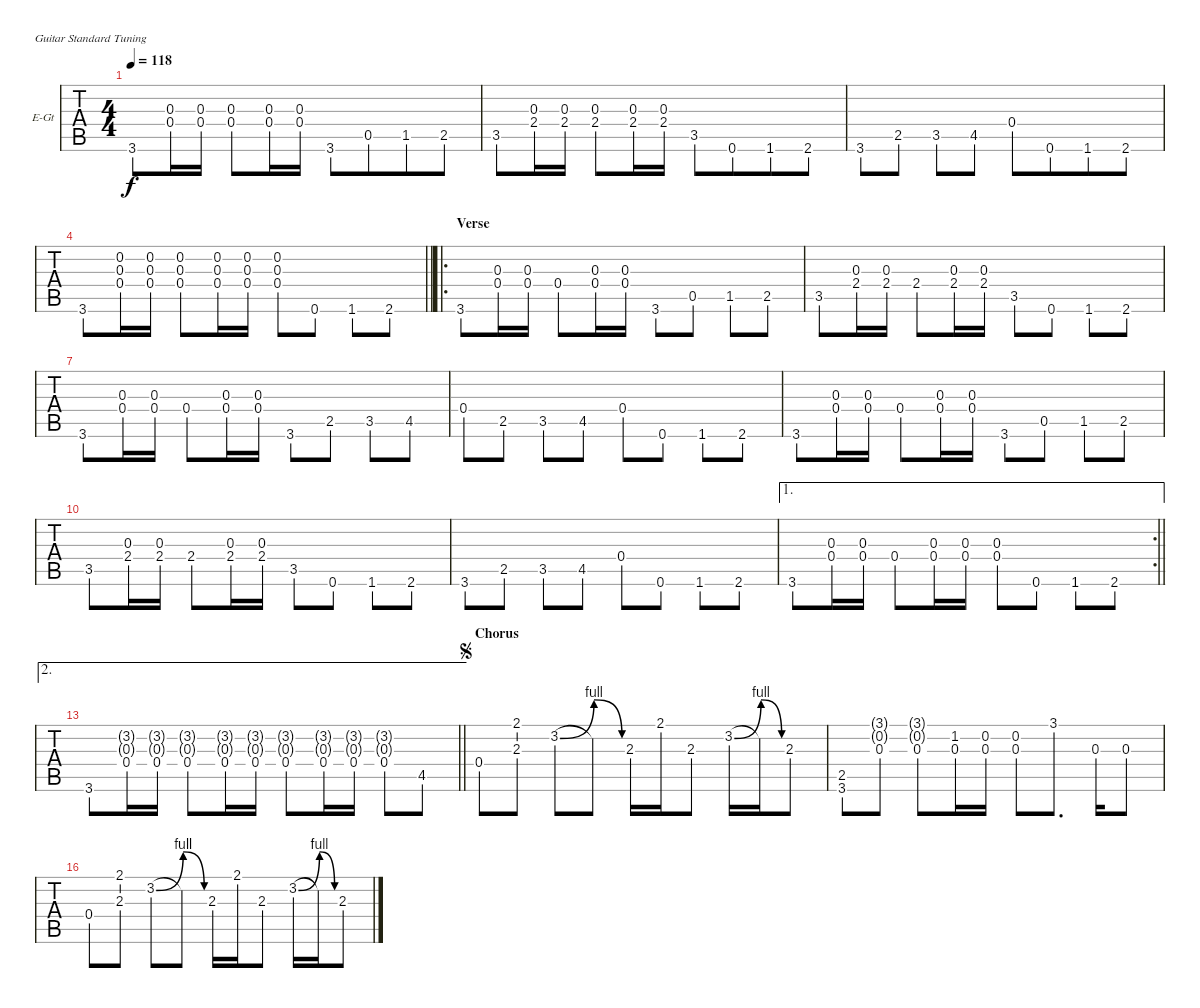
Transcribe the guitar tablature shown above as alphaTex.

\bracketExtendMode nobrackets
\firstSystemTrackNameOrientation horizontal
\otherSystemsTrackNameOrientation horizontal
\defaultBarNumberDisplay FirstOfSystem
\track ("Alt. Intro w/ fills" "E-Gt") {instrument electricguitarclean}
\staff {tabs}
\tuning (E4 B3 G3 D3 A2 E2)
\ts (4 4)
\tempo 118
\clef g2
\ks c
3.6.8{dy f} (0.3 0.4).16 (0.3 0.4).16 (0.3 0.4).8 (0.3 0.4).16 (0.3 0.4).16 3.6.8{beam merge} 0.5.8{beam merge} 1.5.8{beam merge} 2.5.8 |
\ks g
3.5.8 (0.3 2.4).16 (0.3 2.4).16 (0.3 2.4).8 (0.3 2.4).16 (0.3 2.4).16 3.5.8{beam merge} 0.6.8{beam merge} 1.6.8{beam merge} 2.6.8 |
3.6.8 2.5.8 3.5.8 4.5.8 0.4.8{beam merge} 0.6.8{beam merge} 1.6.8{beam merge} 2.6.8 |
\barLineRight lightlight
3.6.8 (0.3 0.4 0.2).16 (0.3 0.4 0.2).16 (0.3 0.4 0.2).8 (0.3 0.4 0.2).16 (0.3 0.4 0.2).16 (0.3 0.4 0.2).8 0.6.8 1.6.8 2.6.8 |
\ro
\section ("" "Verse")
3.6.8 (0.3 0.4).16 (0.3 0.4).16 0.4.8 (0.3 0.4).16 (0.3 0.4).16 3.6.8 0.5.8 1.5.8 2.5.8 |
3.5.8 (0.3 2.4).16 (0.3 2.4).16 2.4.8 (0.3 2.4).16 (0.3 2.4).16 3.5.8 0.6.8 1.6.8 2.6.8 |
3.6.8 (0.3 0.4).16 (0.3 0.4).16 0.4.8 (0.3 0.4).16 (0.3 0.4).16 3.6.8 2.5.8 3.5.8 4.5.8 |
0.4.8 2.5.8 3.5.8 4.5.8 0.4.8 0.6.8 1.6.8 2.6.8 |
3.6.8 (0.3 0.4).16 (0.3 0.4).16 0.4.8 (0.3 0.4).16 (0.3 0.4).16 3.6.8 0.5.8 1.5.8 2.5.8 |
3.5.8 (0.3 2.4).16 (0.3 2.4).16 2.4.8 (0.3 2.4).16 (0.3 2.4).16 3.5.8 0.6.8 1.6.8 2.6.8 |
3.6.8 2.5.8 3.5.8 4.5.8 0.4.8 0.6.8 1.6.8 2.6.8 |
\ae 1
\rc 2
\barLineRight lightlight
3.6.8 (0.3 0.4).16 (0.3 0.4).16 0.4.8 (0.3 0.4).16 (0.3 0.4).16 (0.3 0.4).8 0.6.8 1.6.8 2.6.8 |
\ae 2
\barLineRight lightlight
3.6.8 (3.2{g} 0.3{g} 0.4).16 (3.2{g} 0.3{g} 0.4).16 (3.2{g} 0.3{g} 0.4).8 (3.2{g} 0.3{g} 0.4).16 (3.2{g} 0.3{g} 0.4).16 (3.2{g} 0.3{g} 0.4).8 (3.2{g} 0.3{g} 0.4).16 (3.2{g} 0.3{g} 0.4).16 (3.2{g} 0.3{g} 0.4).8 4.5.8 |
\section ("" "Chorus")
\jump segno
\ks c
0.4.8 (2.1 2.3).8 3.2{be (bend 0 0 29.4 4)}.8 3.2{be (release 0 4 30 0) t}.8 2.3.16 2.1.16 2.3.8 3.2{be (bend 0 0 27.599999999999998 4)}.16 3.2{be (release 0 4 29.4 0) t}.16 2.3.8 |
\ks g
(2.5 3.6).8 (3.1{g} 0.2{g} 0.3).8 (3.1{g} 0.2{g} 0.3).8 (1.2 0.3).16 (0.2 0.3).16 (0.2 0.3).8 3.1.8{d} 0.3.16 0.3.8 |
0.4.8 (2.1 2.3).8 3.2{be (bend 0 0 29.4 4)}.8 3.2{be (release 0 4 29.4 0) t}.8 2.3.16 2.1.16 2.3.8 3.2{be (bend 0 0 27 4)}.16 3.2{be (release 0 4 28.2 0) t}.16 2.3.8
